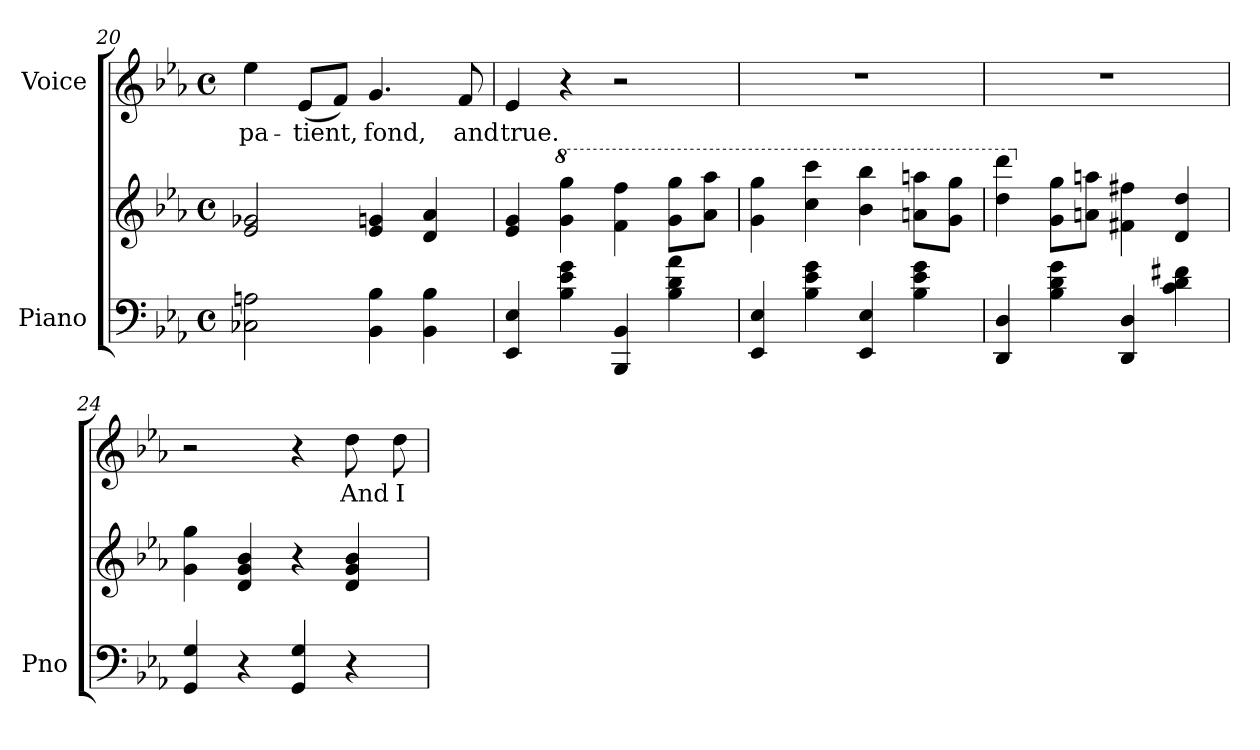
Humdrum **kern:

**kern	**kern	**kern	**text
*part2	*part2	*part1	*part1
*staff3	*staff2	*staff1	*staff1
*I"Piano	*	*I"Voice	*
*I'Pno	*	*	*
*clefF4	*clefG2	*clefG2	*
*k[b-e-a-]	*k[b-e-a-]	*k[b-e-a-]	*
*M4/4	*M4/4	*M4/4	*
*met(c)	*met(c)	*met(c)	*
=20	=20	=20	=20
2C-X\ 2An\	2e-/ 2g-X/	4ee-\	pa-
.	.	(8e-/L	-tient,
.	.	8f/J)	.
4BB-\ 4B-\	4e-/ 4gn/	4.g/	fond,
4BB-\ 4B-\	4d/ 4a-/	.	.
.	.	8f/	and
=21	=21	=21	=21
4EE-/ 4E-/	4e-/ 4g/	4e-/	true.
*	*8va	*	*
4B-\ 4e-\ 4g\	4gg\ 4ggg\	4r	.
4BBB-/ 4BB-/	4ff\ 4fff\	2r	.
4B-\ 4d\ 4a-\	8gg\ 8ggg\L	.	.
.	8aa-\ 8aaa-\J	.	.
=22	=22	=22	=22
4EE-/ 4E-/	4gg\ 4ggg\	1r	.
4B-\ 4e-\ 4g\	4ccc\ 4cccc\	.	.
4EE-/ 4E-/	4bb-\ 4bbb-\	.	.
4B-\ 4e-\ 4g\	8aan\ 8aaan\L	.	.
.	8gg\ 8ggg\J	.	.
=23	=23	=23	=23
4DD/ 4D/	4ddd\ 4dddd\	1r	.
*	*X8va	*	*
4B-\ 4d\ 4g\	8g\ 8gg\L	.	.
.	8an\ 8aan\J	.	.
4DD/ 4D/	4f#X\ 4ff#X\	.	.
4c\ 4d\ 4f#X\	4d/ 4dd/	.	.
=24	=24	=24	=24
4GG/ 4G/	4g\ 4gg\	2r	.
4r	4d/ 4g/ 4b-/	.	.
4GG/ 4G/	4r	4r	.
4r	4d/ 4g/ 4b-/	8dd\	And
.	.	8dd\	I
=	=	=	=
*-	*-	*-	*-
